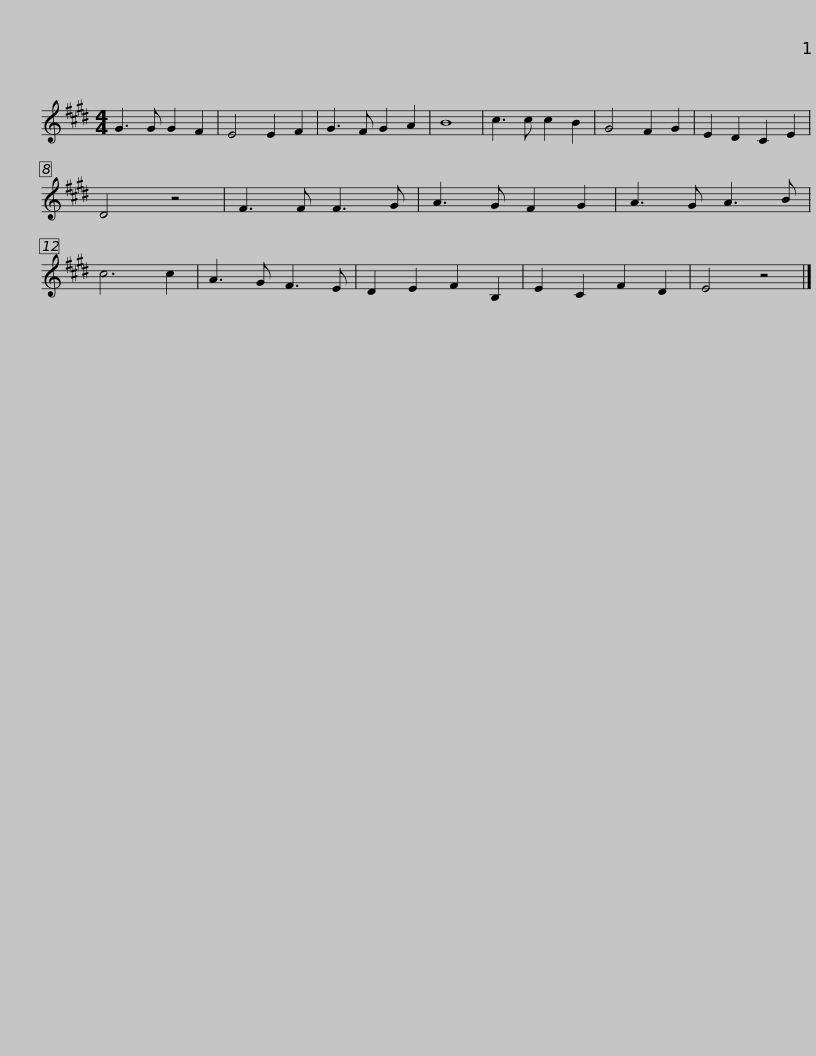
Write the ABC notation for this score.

X:1
L:1/8
M:4/4
I:linebreak $
K:none
V:1 treble transpose=-2
V:1
[K:E] G3 G G2 F2 | E4 E2 F2 | G3 F G2 A2 | B8 | c3 c c2 B2 | %5
 G4 F2 G2 | E2 D2 C2 E2 | D4 z4 | F3 F F3 G |$ A3 G F2 G2 | %10
 A3 G A3 B | c6 c2 | A3 G F3 E | D2 E2 F2 B,2 | E2 C2 F2 D2 | %15
 E4 z4 |] %16
